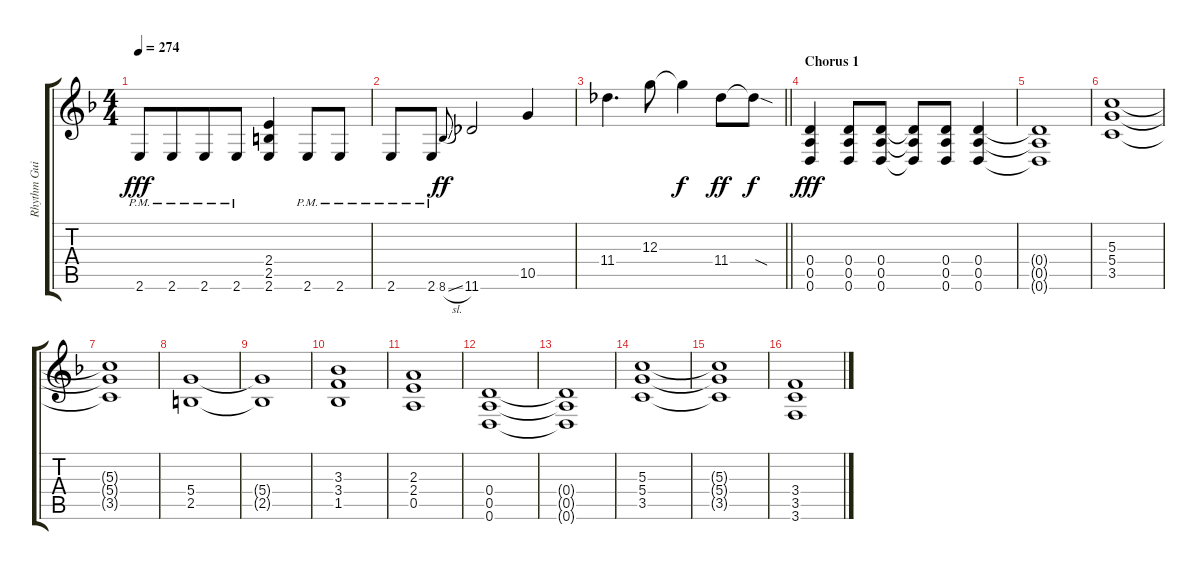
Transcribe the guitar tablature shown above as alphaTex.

\track ("Rhythm Guitar - right" "Rhythm Gui") {instrument distortionguitar}
\staff {score tabs}
\tuning (E4 B3 G3 D3 A2 D2) {hide}
\ts (4 4)
\tempo 274
\clef g2
\ks dminor
2.6{pm}.8{dy fff} 2.6{pm}.8{beam merge} 2.6{pm}.8 2.6{pm}.8 (2.4 2.5 2.6).4 2.6{pm}.8 2.6{pm}.8 |
2.6{pm}.8 2.6{pm}.8 8.6{sl}.8{gr onbeat dy ff} 11.6.2 10.5.4 |
\barLineRight lightlight
11.4.4{d} 12.3.8 12.3{t}.4{dy f} 11.4.8{dy ff} 11.4{sod t}.8{dy f} |
\section ("" "Chorus 1")
(0.4 0.5 0.6).4{dy fff} (0.4 0.5 0.6).8 (0.4 0.5 0.6).8 (0.4{t} 0.5{t} 0.6{t}).8 (0.4 0.5 0.6).8 (0.4 0.5 0.6).4 |
(0.4{t} 0.5{t} 0.6{t}).1 |
(5.3 5.4 3.5).1 |
(5.3{t} 5.4{t} 3.5{t}).1 |
(5.4 2.5).1 |
(5.4{t} 2.5{t}).1 |
(3.3 3.4 1.5).1 |
(2.3 2.4 0.5).1 |
(0.4 0.5 0.6).1 |
(0.4{t} 0.5{t} 0.6{t}).1 |
(5.3 5.4 3.5).1 |
(5.3{t} 5.4{t} 3.5{t}).1 |
(3.4 3.5 3.6).1
